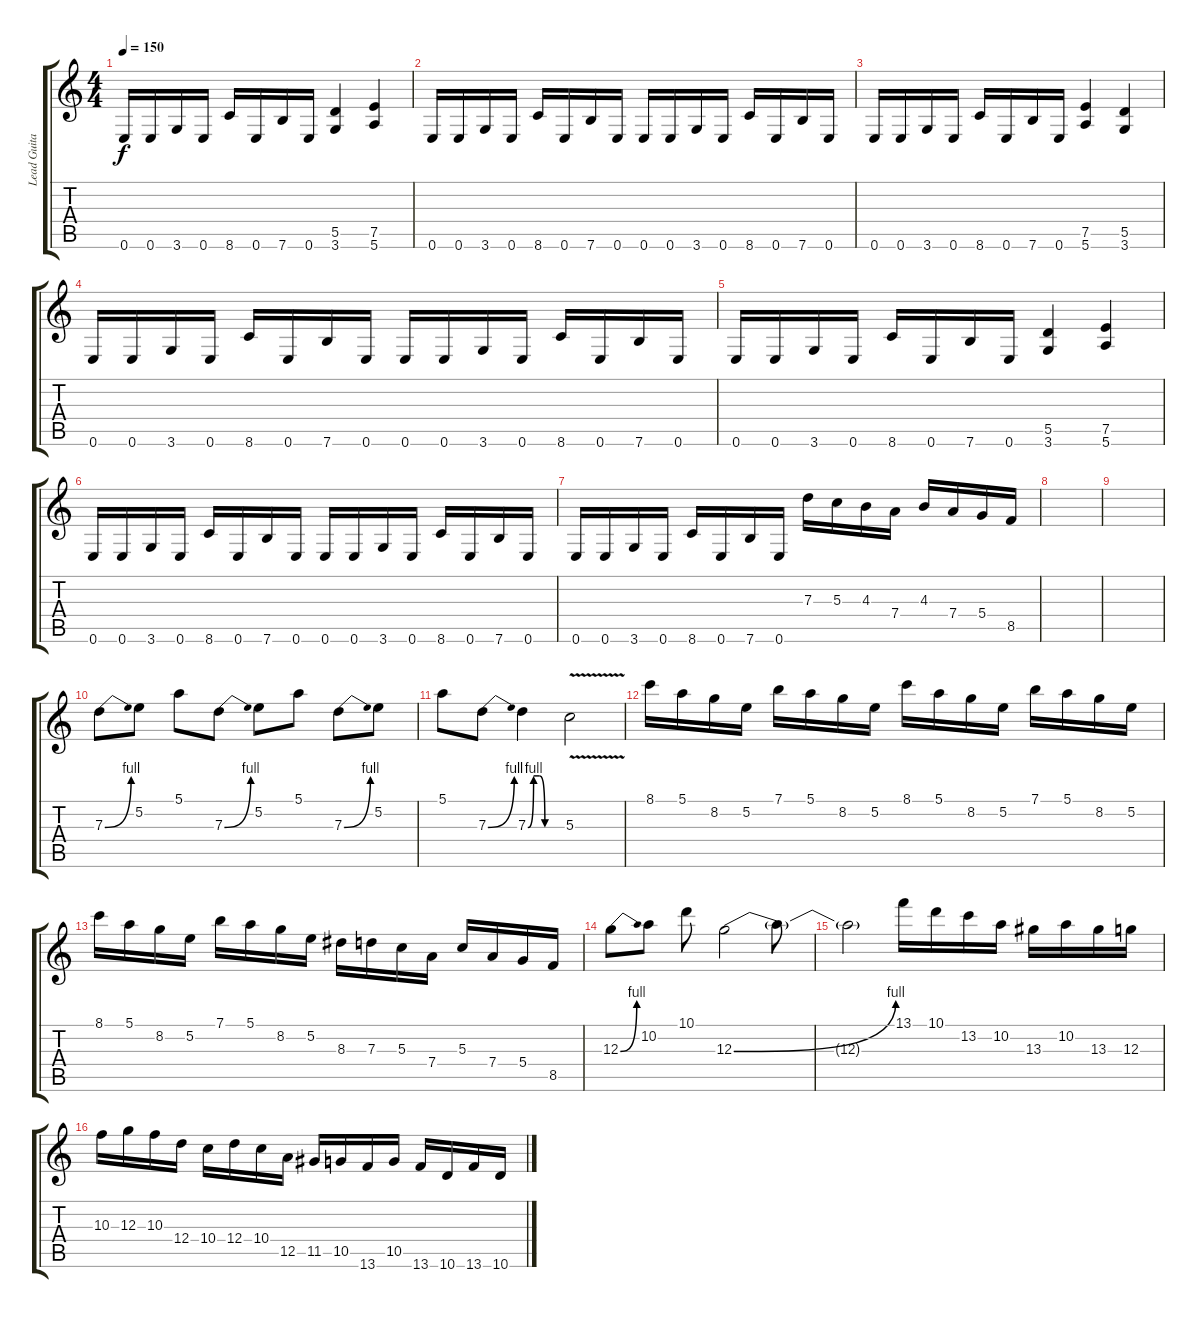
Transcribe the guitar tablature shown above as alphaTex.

\track ("Lead Guitar" "Lead Guita") {instrument distortionguitar}
\staff {score tabs}
\tuning (E4 B3 G3 D3 A2 E2) {hide}
\ts (4 4)
\tempo 150
\clef g2
\ks c
0.6.16{dy f} 0.6.16 3.6.16 0.6.16 8.6.16 0.6.16 7.6.16 0.6.16 (5.5 3.6).4 (7.5 5.6).4 |
0.6.16 0.6.16 3.6.16 0.6.16 8.6.16 0.6.16 7.6.16 0.6.16 0.6.16 0.6.16 3.6.16 0.6.16 8.6.16 0.6.16 7.6.16 0.6.16 |
0.6.16 0.6.16 3.6.16 0.6.16 8.6.16 0.6.16 7.6.16 0.6.16 (7.5 5.6).4 (5.5 3.6).4 |
0.6.16 0.6.16 3.6.16 0.6.16 8.6.16 0.6.16 7.6.16 0.6.16 0.6.16 0.6.16 3.6.16 0.6.16 8.6.16 0.6.16 7.6.16 0.6.16 |
0.6.16 0.6.16 3.6.16 0.6.16 8.6.16 0.6.16 7.6.16 0.6.16 (5.5 3.6).4 (7.5 5.6).4 |
0.6.16 0.6.16 3.6.16 0.6.16 8.6.16 0.6.16 7.6.16 0.6.16 0.6.16 0.6.16 3.6.16 0.6.16 8.6.16 0.6.16 7.6.16 0.6.16 |
0.6.16 0.6.16 3.6.16 0.6.16 8.6.16 0.6.16 7.6.16 0.6.16 7.3.16 5.3.16 4.3.16 7.4.16 4.3.16 7.4.16 5.4.16 8.5.16 |
|
|
7.3{be (bend 0 0 60 4)}.8 5.2.8 5.1.8 7.3{be (bend 0 0 60 4)}.8 5.2.8 5.1.8 7.3{be (bend 0 0 60 4)}.8 5.2.8 |
5.1.8 7.3{be (bend 0 0 60 4)}.8 7.3{be (custom 0 0 10 4 20 4 30 0 60 0)}.4 5.3{v}.2 |
8.1.16 5.1.16 8.2.16 5.2.16 7.1.16 5.1.16 8.2.16 5.2.16 8.1.16 5.1.16 8.2.16 5.2.16 7.1.16 5.1.16 8.2.16 5.2.16 |
8.1.16 5.1.16 8.2.16 5.2.16 7.1.16 5.1.16 8.2.16 5.2.16 8.3.16 7.3.16 5.3.16 7.4.16 5.3.16 7.4.16 5.4.16 8.5.16 |
12.3{be (bend 0 0 60 4)}.8 10.2.8 10.1.8 12.3{be (bend 0 0 60 4)}.2 12.3{t}.8 |
12.3{t}.2 13.1.16 10.1.16 13.2.16 10.2.16 13.3.16 10.2.16 13.3.16 12.3.16 |
10.3.16 12.3.16 10.3.16 12.4.16 10.4.16 12.4.16 10.4.16 12.5.16 11.5.16 10.5.16 13.6.16 10.5.16 13.6.16 10.6.16 13.6.16 10.6.16
